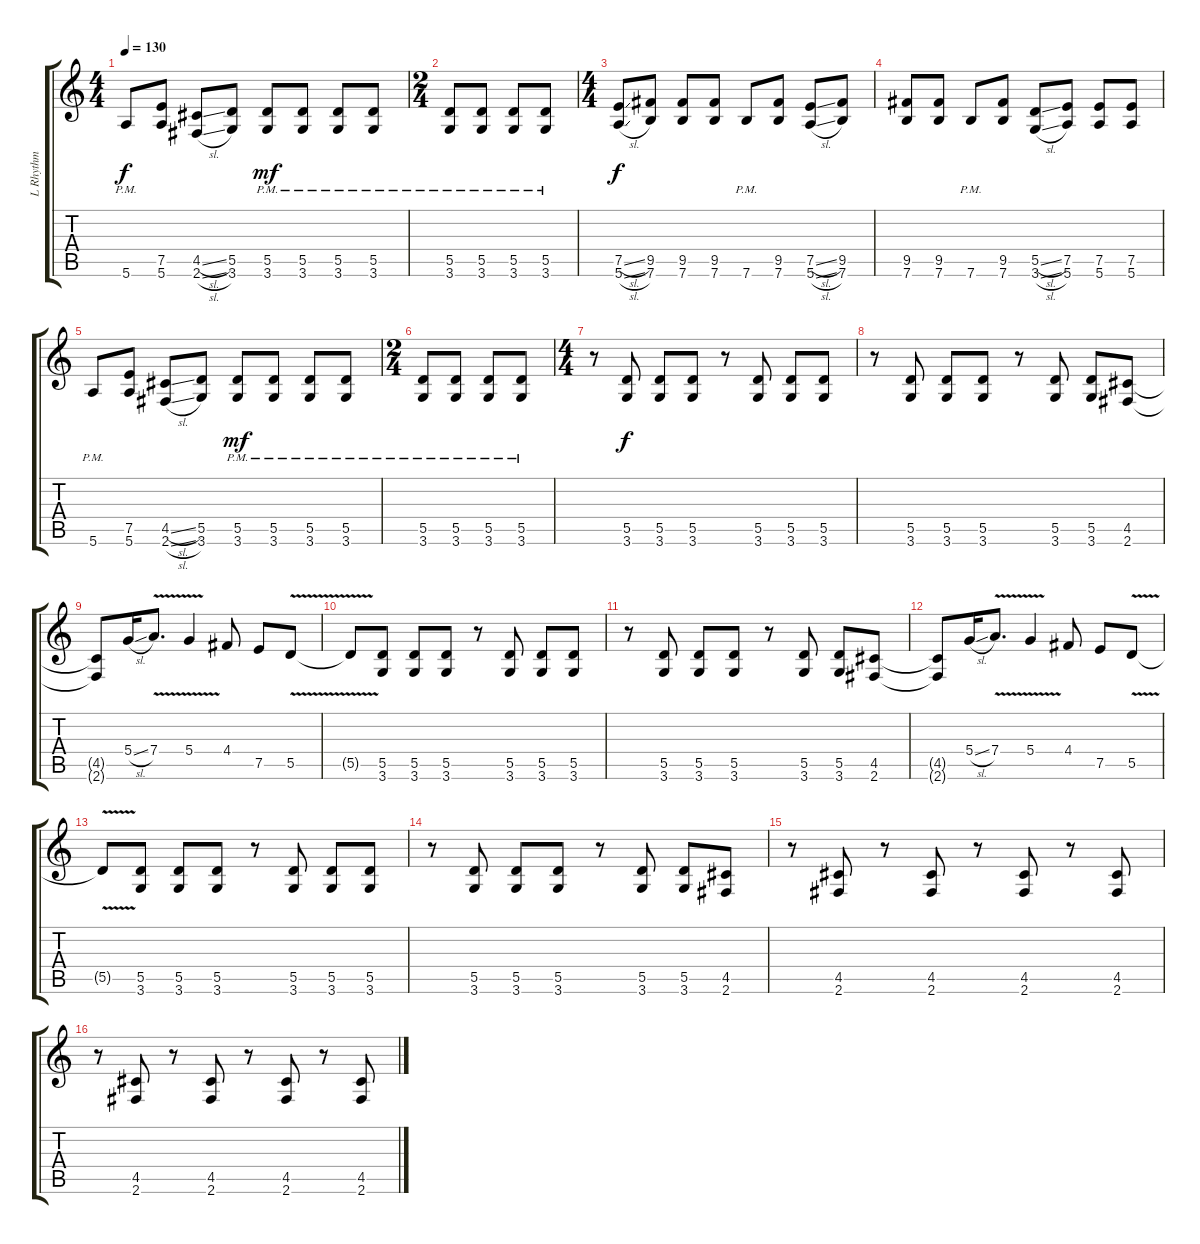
\track ("L Rhythm" "L Rhythm") {instrument distortionguitar}
\staff {score tabs}
\tuning (E4 B3 G3 D3 A2 E2) {hide}
\ts (4 4)
\tempo 130
\clef g2
\ks c
5.6{pm}.8{dy f} (7.5 5.6).8 (4.5{sl} 2.6{sl}).8 (5.5 3.6).8 (5.5{pm} 3.6{pm}).8{dy mf} (5.5{pm} 3.6{pm}).8 (5.5{pm} 3.6{pm}).8 (5.5{pm} 3.6{pm}).8 |
\ts (2 4)
(5.5{pm} 3.6{pm}).8 (5.5{pm} 3.6{pm}).8 (5.5{pm} 3.6{pm}).8 (5.5{pm} 3.6{pm}).8 |
\ts (4 4)
(7.5{sl} 5.6{sl}).8{dy f} (9.5 7.6).8 (9.5 7.6).8 (9.5 7.6).8 7.6{pm}.8 (9.5 7.6).8 (7.5{sl} 5.6{sl}).8 (9.5 7.6).8 |
(9.5 7.6).8 (9.5 7.6).8 7.6{pm}.8 (9.5 7.6).8 (5.5{sl} 3.6{sl}).8 (7.5 5.6).8 (7.5 5.6).8 (7.5 5.6).8 |
5.6{pm}.8 (7.5 5.6).8 (4.5{sl} 2.6{sl}).8 (5.5 3.6).8 (5.5{pm} 3.6{pm}).8{dy mf} (5.5{pm} 3.6{pm}).8 (5.5{pm} 3.6{pm}).8 (5.5{pm} 3.6{pm}).8 |
\ts (2 4)
(5.5{pm} 3.6{pm}).8 (5.5{pm} 3.6{pm}).8 (5.5{pm} 3.6{pm}).8 (5.5{pm} 3.6{pm}).8 |
\ts (4 4)
r.8 (5.5 3.6).8{dy f} (5.5 3.6).8 (5.5 3.6).8 r.8 (5.5 3.6).8 (5.5 3.6).8 (5.5 3.6).8 |
r.8 (5.5 3.6).8 (5.5 3.6).8 (5.5 3.6).8 r.8 (5.5 3.6).8 (5.5 3.6).8 (4.5 2.6).8 |
(4.5{t} 2.6{t}).8 5.4{sl}.16 7.4{v}.8{d} 5.4{v}.4 4.4.8 7.5.8 5.5{v}.8 |
5.5{t}.8 (5.5 3.6).8 (5.5 3.6).8 (5.5 3.6).8 r.8 (5.5 3.6).8 (5.5 3.6).8 (5.5 3.6).8 |
r.8 (5.5 3.6).8 (5.5 3.6).8 (5.5 3.6).8 r.8 (5.5 3.6).8 (5.5 3.6).8 (4.5 2.6).8 |
(4.5{t} 2.6{t}).8 5.4{sl}.16 7.4{v}.8{d} 5.4{v}.4 4.4.8 7.5.8 5.5{v}.8 |
5.5{t}.8 (5.5 3.6).8 (5.5 3.6).8 (5.5 3.6).8 r.8 (5.5 3.6).8 (5.5 3.6).8 (5.5 3.6).8 |
r.8 (5.5 3.6).8 (5.5 3.6).8 (5.5 3.6).8 r.8 (5.5 3.6).8 (5.5 3.6).8 (4.5 2.6).8 |
r.8 (4.5 2.6).8 r.8 (4.5 2.6).8 r.8 (4.5 2.6).8 r.8 (4.5 2.6).8 |
r.8 (4.5 2.6).8 r.8 (4.5 2.6).8 r.8 (4.5 2.6).8 r.8 (4.5 2.6).8
